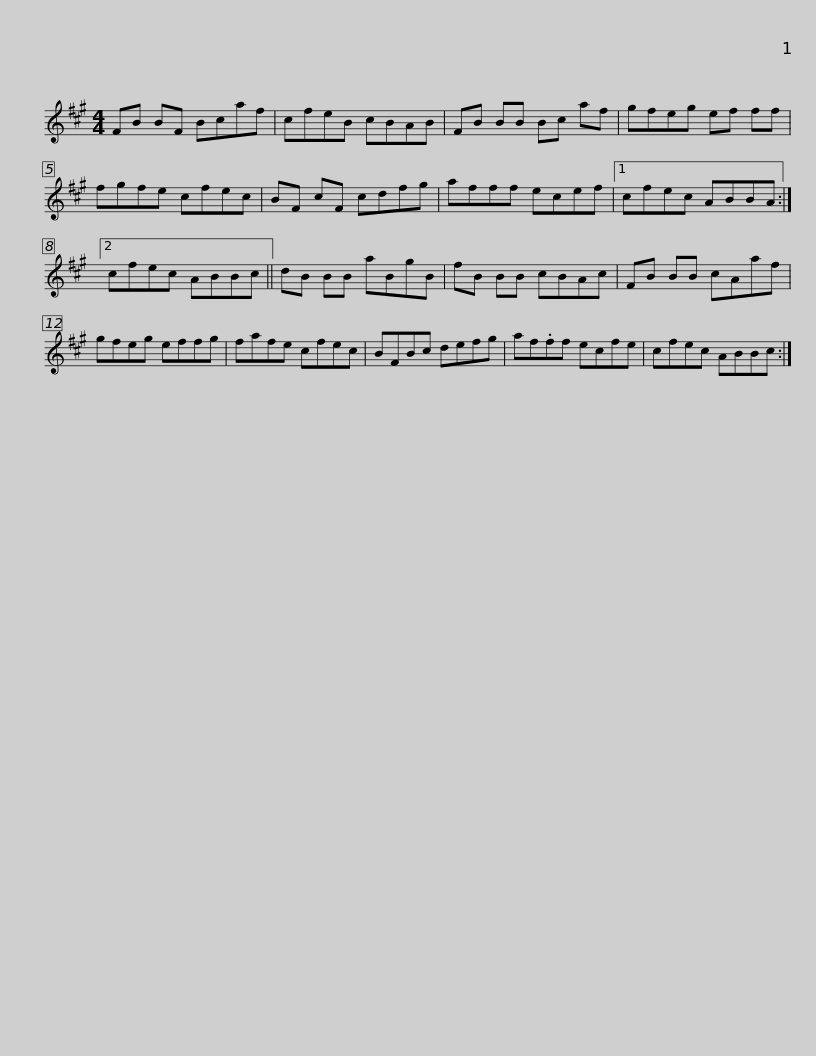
X:1
L:1/8
M:4/4
I:linebreak $
K:A
V:1 treble
V:1
 FB BF Bcaf | cfeB cBAB | FB BB Bc af | gfeg ef ff | fgfe cfec |$ %5
 BF cF cdfg | afff ecef |1 cfec ABBA :|2 cfec ABBc || dB BB aBgB |$ %10
 fB BB cBAc | FB BB cAaf | gfeg effg | fafe cfec | BFBc defg |$ %15
 af.ff ecfe | cfec ABBc :| %17
